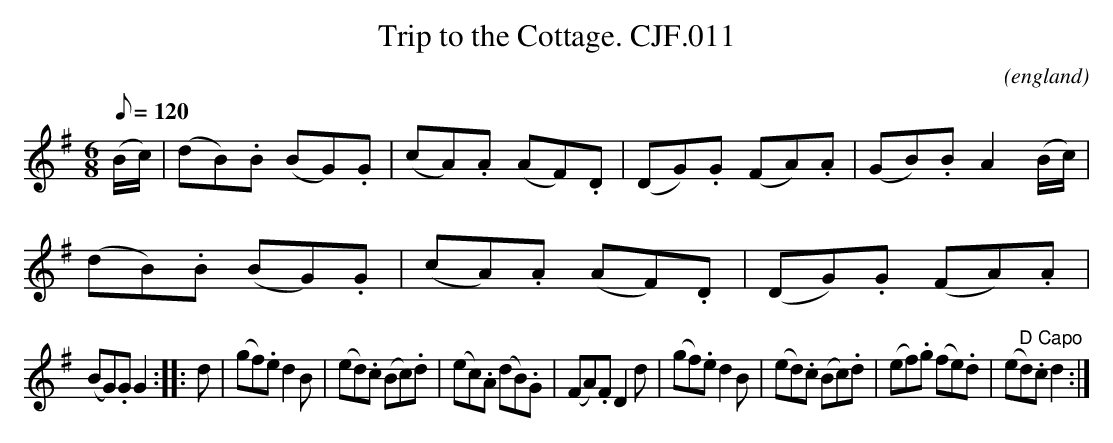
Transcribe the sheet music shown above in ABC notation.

X:1
T:Trip to the Cottage. CJF.011
O:england
M:6/8
L:1/8
Q:120
C:
K:G
(B/c/)|(dB).B (BG).G|(cA).A (AF).D|(DG).G (FA).A|(GB).BA2(B/c/)|
(dB).B (BG).G|(cA).A (AF).D|(DG).G (FA).A|
(BG).GG2:|:d|(gf).ed2B|(ed).c (Bc).d|(ec).A (dB).G|\
(FA).FD2d|(gf).ed2B|(ed).c (Bc).d|(ef).g (fe).d|(e" D Capo"d).cd2:|
